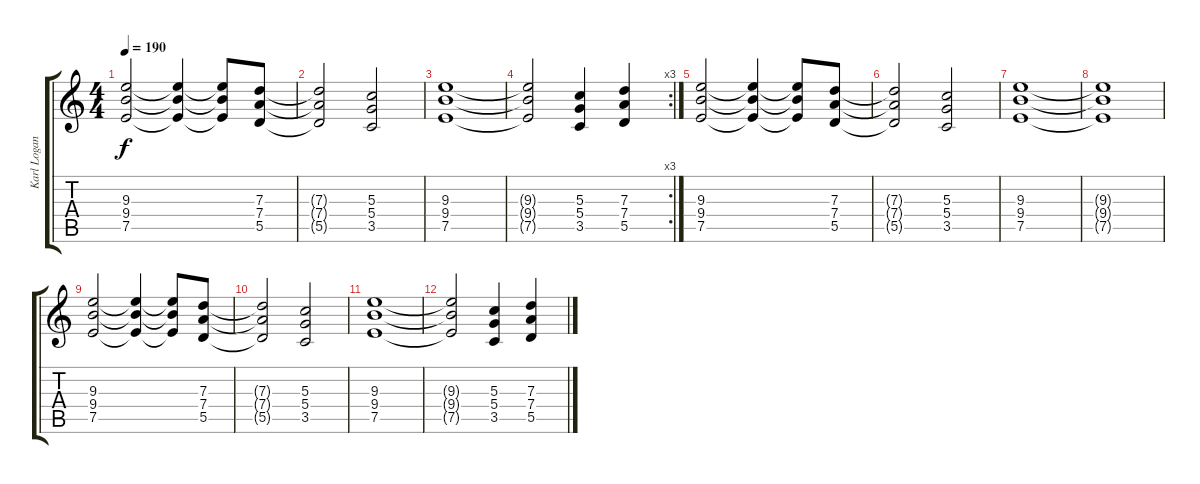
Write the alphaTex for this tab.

\track ("Karl Logan Rhytm" "Karl Logan") {instrument distortionguitar}
\staff {score tabs}
\tuning (E4 B3 G3 D3 A2 E2) {hide}
\ts (4 4)
\tempo 190
\clef g2
\ks c
(9.3 9.4 7.5).2{dy f} (9.3{t} 9.4{t} 7.5{t}).4 (9.3{t} 9.4{t} 7.5{t}).8 (7.3 7.4 5.5).8 |
(7.3{t} 7.4{t} 5.5{t}).2 (5.3 5.4 3.5).2 |
(9.3 9.4 7.5).1 |
\rc 3
(9.3{t} 9.4{t} 7.5{t}).2 (5.3 5.4 3.5).4 (7.3 7.4 5.5).4 |
(9.3 9.4 7.5).2 (9.3{t} 9.4{t} 7.5{t}).4 (9.3{t} 9.4{t} 7.5{t}).8 (7.3 7.4 5.5).8 |
(7.3{t} 7.4{t} 5.5{t}).2 (5.3 5.4 3.5).2 |
(9.3 9.4 7.5).1{volume 4} |
(9.3{t} 9.4{t} 7.5{t}).1 |
(9.3 9.4 7.5).2 (9.3{t} 9.4{t} 7.5{t}).4 (9.3{t} 9.4{t} 7.5{t}).8 (7.3 7.4 5.5).8{volume 0} |
(7.3{t} 7.4{t} 5.5{t}).2 (5.3 5.4 3.5).2 |
(9.3 9.4 7.5).1 |
(9.3{t} 9.4{t} 7.5{t}).2 (5.3 5.4 3.5).4 (7.3 7.4 5.5).4
